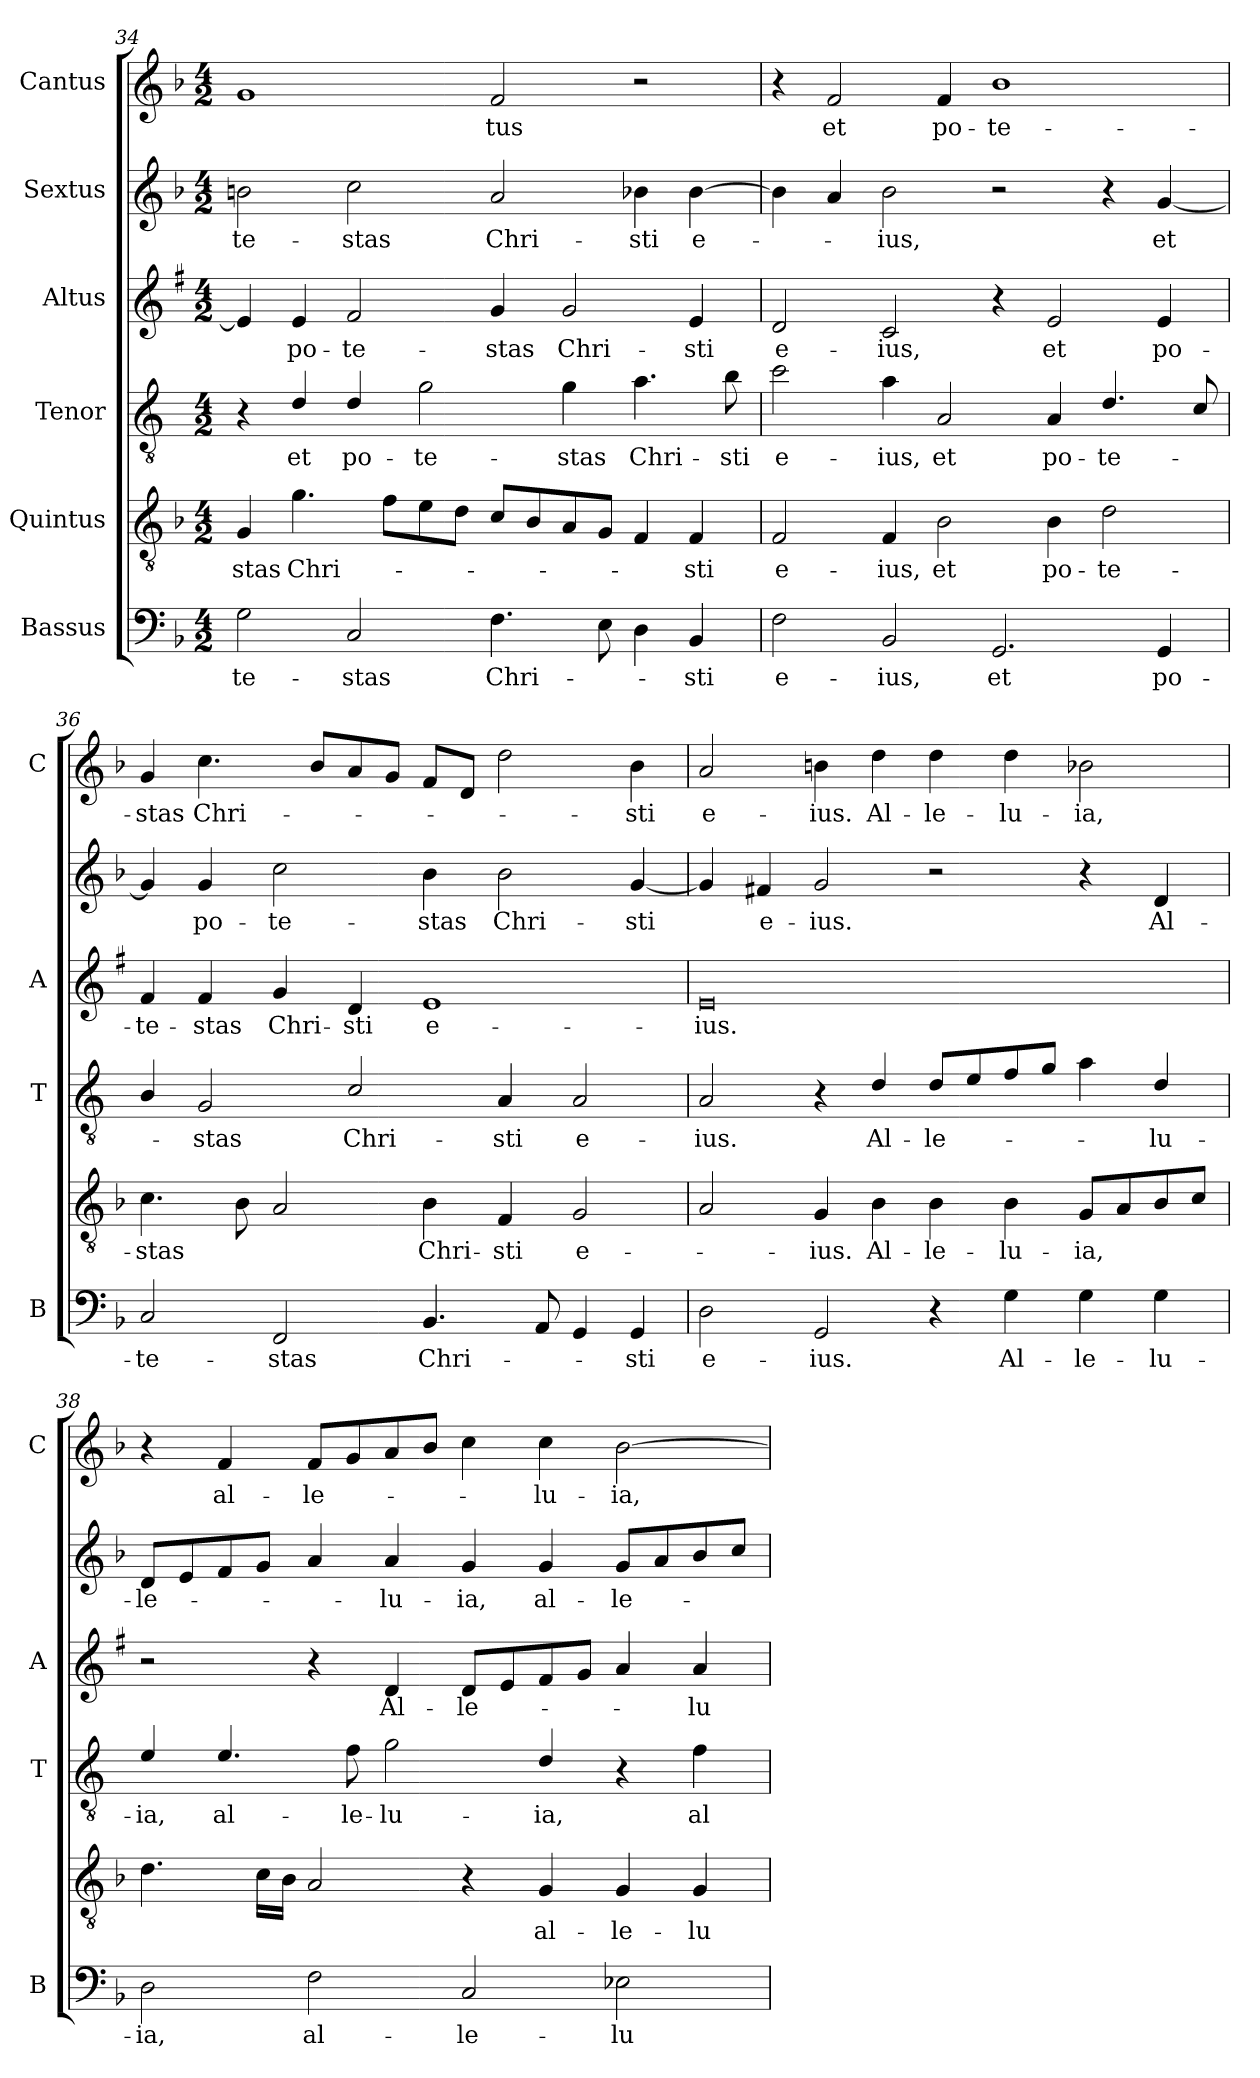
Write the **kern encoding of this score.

**kern	**text	**kern	**text	**kern	**text	**kern	**text	**kern	**text	**kern	**text
*part6	*part6	*part5	*part5	*part4	*part4	*part3	*part3	*part2	*part2	*part1	*part1
*staff6	*staff6	*staff5	*staff5	*staff4	*staff4	*staff3	*staff3	*staff2	*staff2	*staff1	*staff1
*I"Bassus	*	*I"Quintus	*	*I"Tenor	*	*I"Altus	*	*I"Sextus	*	*I"Cantus	*
*I'B	*	*	*	*I'T	*	*I'A	*	*	*	*I'C	*
!!LO:PB:g=z
*clefF4	*	*clefGv2	*	*clefGv2	*	*clefG2	*	*clefG2	*	*clefG2	*
*	*	*	*	*ITrd4c7	*	*ITrd1c2	*	*	*	*	*
*k[b-]	*	*k[b-]	*	*k[b-]	*	*k[b-]	*	*k[b-]	*	*k[b-]	*
*F:	*	*F:	*	*F:	*	*F:	*	*F:	*	*F:	*
*M4/2	*	*M4/2	*	*M4/2	*	*M4/2	*	*M4/2	*	*M4/2	*
=34	=34	=34	=34	=34	=34	=34	=34	=34	=34	=34	=34
!	!LO:LY:b	!	!LO:LY:b	!	!	!	!	!	!LO:LY:b	!	!
2G\	-te-	4G/	-stas	4r	.	4d/]	.	2bn\	-te-	1g	.
!	!	!	!LO:LY:b	!	!LO:LY:b	!	!LO:LY:b	!	!	!	!
.	.	4.g\	Chri-	4G/	et	4d/	po-	.	.	.	.
!	!LO:LY:b	!	!	!	!LO:LY:b	!	!LO:LY:b	!	!LO:LY:b	!	!
2C/	-stas	.	.	4G/	po-	2e/	-te-	2cc\	-stas	.	.
.	.	8f\L	.	.	.	.	.	.	.	.	.
!	!	!	!	!	!LO:LY:b	!	!	!	!	!	!
.	.	8e\	.	2c\	-te-	.	.	.	.	.	.
.	.	8d\J	.	.	.	.	.	.	.	.	.
!	!LO:LY:b	!	!	!	!	!	!LO:LY:b	!	!LO:LY:b	!	!LO:LY:b
4.F\	Chri-	8c/L	.	.	.	4f/	-stas	2a/	Chri-	2f/	-tus
.	.	8B-/	.	.	.	.	.	.	.	.	.
!	!	!	!	!	!LO:LY:b	!	!LO:LY:b	!	!	!	!
.	.	8A/	.	4c\	-stas	2f/	Chri-	.	.	.	.
8E\	.	8G/J	.	.	.	.	.	.	.	.	.
!	!	!	!	!	!LO:LY:b	!	!	!	!LO:LY:b	!	!
4D\	.	4F/	.	4.d\	Chri-	.	.	4b-X\	-sti	2r	.
!	!LO:LY:b	!	!LO:LY:b	!	!	!	!LO:LY:b	!	!LO:LY:b	!	!
4BB-/	-sti	4F/	-sti	.	.	4d/	-sti	[4b-\	e-	.	.
!	!	!	!	!	!LO:LY:b	!	!	!	!	!	!
.	.	.	.	8e\	-sti	.	.	.	.	.	.
=35	=35	=35	=35	=35	=35	=35	=35	=35	=35	=35	=35
!	!LO:LY:b	!	!LO:LY:b	!	!LO:LY:b	!	!LO:LY:b	!	!	!	!
2F\	e-	2F/	e-	2f\	e-	2c/	e-	4b-\]	.	4r	.
!	!	!	!	!	!	!	!	!	!	!	!LO:LY:b
.	.	.	.	.	.	.	.	4a/	.	2f/	et
!	!LO:LY:b	!	!LO:LY:b	!	!LO:LY:b	!	!LO:LY:b	!	!LO:LY:b	!	!
2BB-/	-ius,	4F/	-ius,	4d\	-ius,	2B-/	-ius,	2b-\	-ius,	.	.
!	!	!	!LO:LY:b	!	!LO:LY:b	!	!	!	!	!	!LO:LY:b
.	.	2B-\	et	2D/	et	.	.	.	.	4f/	po-
!	!LO:LY:b	!	!	!	!	!	!	!	!	!	!LO:LY:b
2.GG/	et	.	.	.	.	4r	.	2r	.	1b-	-te-
!	!	!	!LO:LY:b	!	!LO:LY:b	!	!LO:LY:b	!	!	!	!
.	.	4B-\	po-	4D/	po-	2d/	et	.	.	.	.
!	!	!	!LO:LY:b	!	!LO:LY:b	!	!	!	!	!	!
.	.	2d\	-te-	4.G/	-te-	.	.	4r	.	.	.
!	!LO:LY:b	!	!	!	!	!	!LO:LY:b	!	!LO:LY:b	!	!
4GG/	po-	.	.	.	.	4d/	po-	[4g/	et	.	.
.	.	.	.	8F/	.	.	.	.	.	.	.
=36	=36	=36	=36	=36	=36	=36	=36	=36	=36	=36	=36
!	!LO:LY:b	!	!LO:LY:b	!	!	!	!LO:LY:b	!	!	!	!LO:LY:b
2C/	-te-	4.c\	-stas	4E/	.	4e/	-te-	4g/]	.	4g/	-stas
!	!	!	!	!	!LO:LY:b	!	!LO:LY:b	!	!LO:LY:b	!	!LO:LY:b
.	.	.	.	2C/	-stas	4e/	-stas	4g/	po-	4.cc\	Chri-
.	.	8B-\	.	.	.	.	.	.	.	.	.
!	!LO:LY:b	!	!	!	!	!	!LO:LY:b	!	!LO:LY:b	!	!
2FF/	-stas	2A/	.	.	.	4f/	Chri-	2cc\	-te-	.	.
.	.	.	.	.	.	.	.	.	.	8b-/L	.
!	!	!	!	!	!LO:LY:b	!	!LO:LY:b	!	!	!	!
.	.	.	.	2F/	Chri-	4c/	-sti	.	.	8a/	.
.	.	.	.	.	.	.	.	.	.	8g/J	.
!	!LO:LY:b	!	!LO:LY:b	!	!	!	!LO:LY:b	!	!LO:LY:b	!	!
4.BB-/	Chri-	4B-\	Chri-	.	.	1d	e-	4b-\	-stas	8f/L	.
.	.	.	.	.	.	.	.	.	.	8d/J	.
!	!	!	!LO:LY:b	!	!LO:LY:b	!	!	!	!LO:LY:b	!	!
.	.	4F/	-sti	4D/	-sti	.	.	2b-\	Chri-	2dd\	.
8AA/	.	.	.	.	.	.	.	.	.	.	.
!	!	!	!LO:LY:b	!	!LO:LY:b	!	!	!	!	!	!
4GG/	.	2G/	e-	2D/	e-	.	.	.	.	.	.
!	!LO:LY:b	!	!	!	!	!	!	!	!LO:LY:b	!	!LO:LY:b
4GG/	-sti	.	.	.	.	.	.	[4g/	-sti	4b-\	-sti
!!LO:LB:g=z
=37	=37	=37	=37	=37	=37	=37	=37	=37	=37	=37	=37
!	!LO:LY:b	!	!	!	!LO:LY:b	!	!LO:LY:b	!	!	!	!LO:LY:b
2D\	e-	2A/	.	2D/	-ius.	0d	-ius.	4g/]	.	2a/	e-
!	!	!	!	!	!	!	!	!	!LO:LY:b	!	!
.	.	.	.	.	.	.	.	4f#X/	e-	.	.
!	!LO:LY:b	!	!LO:LY:b	!	!	!	!	!	!LO:LY:b	!	!LO:LY:b
2GG/	-ius.	4G/	-ius.	4r	.	.	.	2g/	-ius.	4bn\	-ius.
!	!	!	!LO:LY:b	!	!LO:LY:b	!	!	!	!	!	!LO:LY:b
.	.	4B-\	Al-	4G/	Al-	.	.	.	.	4dd\	Al-
!	!	!	!LO:LY:b	!	!LO:LY:b	!	!	!	!	!	!LO:LY:b
4r	.	4B-\	-le-	8G/L	-le-	.	.	2r	.	4dd\	-le-
.	.	.	.	8A/	.	.	.	.	.	.	.
!	!LO:LY:b	!	!LO:LY:b	!	!	!	!	!	!	!	!LO:LY:b
4G\	Al-	4B-\	-lu-	8B-/	.	.	.	.	.	4dd\	-lu-
.	.	.	.	8c/J	.	.	.	.	.	.	.
!	!LO:LY:b	!	!LO:LY:b	!	!	!	!	!	!	!	!LO:LY:b
4G\	-le-	8G/L	-ia,	4d\	.	.	.	4r	.	2b-X\	-ia,
.	.	8A/	.	.	.	.	.	.	.	.	.
!	!LO:LY:b	!	!	!	!LO:LY:b	!	!	!	!LO:LY:b	!	!
4G\	-lu-	8B-/	.	4G/	-lu-	.	.	4d/	Al-	.	.
.	.	8c/J	.	.	.	.	.	.	.	.	.
=38	=38	=38	=38	=38	=38	=38	=38	=38	=38	=38	=38
!	!LO:LY:b	!	!	!	!LO:LY:b	!	!	!	!LO:LY:b	!	!
2D\	-ia,	4.d\	.	4A/	-ia,	2r	.	8d/L	-le-	4r	.
.	.	.	.	.	.	.	.	8e/	.	.	.
!	!	!	!	!	!LO:LY:b	!	!	!	!	!	!LO:LY:b
.	.	.	.	4.A/	al-	.	.	8f/	.	4f/	al-
.	.	16c\LL	.	.	.	.	.	8g/J	.	.	.
.	.	16B-\JJ	.	.	.	.	.	.	.	.	.
!	!LO:LY:b	!	!	!	!	!	!	!	!	!	!LO:LY:b
2F\	al-	2A/	.	.	.	4r	.	4a/	.	8f/L	-le-
!	!	!	!	!	!LO:LY:b	!	!	!	!	!	!
.	.	.	.	8B-\	-le-	.	.	.	.	8g/	.
!	!	!	!	!	!LO:LY:b	!	!LO:LY:b	!	!LO:LY:b	!	!
.	.	.	.	2c\	-lu-	4c/	Al-	4a/	-lu-	8a/	.
.	.	.	.	.	.	.	.	.	.	8b-/J	.
!	!LO:LY:b	!	!	!	!	!	!LO:LY:b	!	!LO:LY:b	!	!
2C/	-le-	4r	.	.	.	8c/L	-le-	4g/	-ia,	4cc\	.
.	.	.	.	.	.	8d/	.	.	.	.	.
!	!	!	!LO:LY:b	!	!LO:LY:b	!	!	!	!LO:LY:b	!	!LO:LY:b
.	.	4G/	al-	4G/	-ia,	8e/	.	4g/	al-	4cc\	-lu-
.	.	.	.	.	.	8f/J	.	.	.	.	.
!	!LO:LY:b	!	!LO:LY:b	!	!	!	!	!	!LO:LY:b	!	!LO:LY:b
2E-X\	-lu-	4G/	-le-	4r	.	4g/	.	8g/L	-le-	[2b-\	-ia,
.	.	.	.	.	.	.	.	8a/	.	.	.
!	!	!	!LO:LY:b	!	!LO:LY:b	!	!LO:LY:b	!	!	!	!
.	.	4G/	-lu-	4B-\	al-	4g/	-lu-	8b-/	.	.	.
.	.	.	.	.	.	.	.	8cc/J	.	.	.
=	=	=	=	=	=	=	=	=	=	=	=
*-	*-	*-	*-	*-	*-	*-	*-	*-	*-	*-	*-
